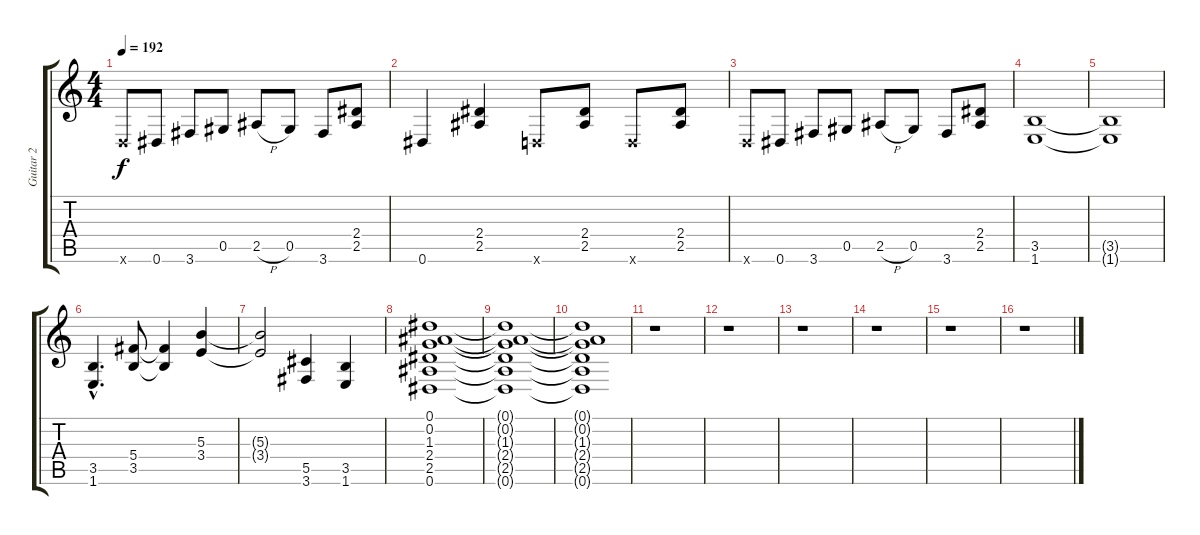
\track ("Guitar 2" "Guitar 2") {instrument overdrivenguitar}
\staff {score tabs}
\tuning (Eb4 Bb3 Gb3 Db3 Ab2 Eb2) {hide}
\ts (4 4)
\tempo 192
\clef g2
\ks c
-1.6{x}.8{dy f} 0.6.8 3.6.8 0.5.8 2.5{h}.8 0.5.8 3.6.8 (2.4 2.5).8 |
0.6.4 (2.4 2.5).4 -1.6{x}.8 (2.4 2.5).8 -1.6{x}.8 (2.4 2.5).8 |
-1.6{x}.8 0.6.8 3.6.8 0.5.8 2.5{h}.8 0.5.8 3.6.8 (2.4 2.5).8 |
(3.5 1.6).1 |
(3.5{t} 1.6{t}).1 |
(3.5{hac} 1.6{hac}).4{d} (5.4 3.5).8 (5.4{t} 3.5{t}).4 (5.3 3.4).4 |
(5.3{t} 3.4{t}).2 (5.5 3.6).4 (3.5 1.6).4 |
(0.1 0.2 1.3 2.4 2.5 0.6).1 |
(0.1{t} 0.2{t} 1.3{t} 2.4{t} 2.5{t} 0.6{t}).1 |
(0.1{t} 0.2{t} 1.3{t} 2.4{t} 2.5{t} 0.6{t}).1 |
r.1 |
r.1 |
r.1 |
r.1 |
r.1 |
r.1
